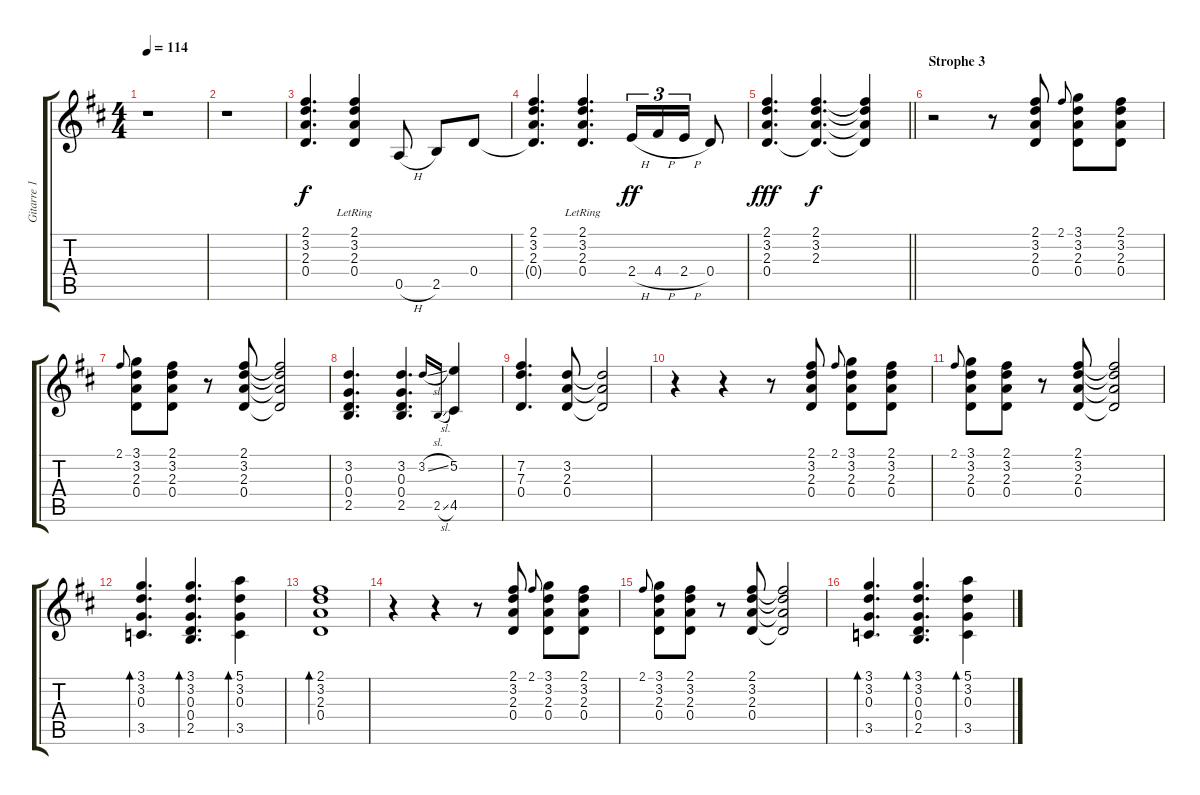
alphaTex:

\track ("Gitarre 1 - Micha" "Gitarre 1 ") {instrument acousticguitarsteel}
\staff {score tabs}
\tuning (E4 B3 G3 D3 A2 E2) {hide}
\ts (4 4)
\tempo 114
\clef g2
\ks d
r.1{dy f} |
r.1 |
(2.1 3.2 2.3 0.4).4{d} (2.1{lr} 3.2{lr} 2.3{lr} 0.4).4 0.5{h}.8 2.5.8 0.4.8 |
(2.1 3.2 2.3 0.4{t}).4{d} (2.1{lr} 3.2{lr} 2.3{lr} 0.4).4{d} 2.4{h}.16{tu (3 2) dy ff} 4.4{h}.16{tu (3 2)} 2.4{h}.16{tu (3 2)} 0.4.8 |
\barLineRight lightlight
(2.1 3.2 2.3 0.4).4{d dy fff} (2.1 3.2 2.3 0.4{t}).4{d dy f} (2.1{t} 3.2{t} 2.3{t} 0.4{t}).4 |
\section ("" "Strophe 3")
r.2 r.8 (2.1 3.2 2.3 0.4).8 2.1.8{gr onbeat} (3.1 3.2 2.3 0.4).8 (2.1 3.2 2.3 0.4).8 |
2.1.8{gr onbeat} (3.1 3.2 2.3 0.4).8 (2.1 3.2 2.3 0.4).8 r.8 (2.1 3.2 2.3 0.4).8 (2.1{t} 3.2{t} 2.3{t} 0.4{t}).2 |
(3.2 0.3 0.4 2.5).4{d} (3.2 0.3 0.4 2.5).4{d} 3.2{sl}.16{gr onbeat} 2.5{sl}.16{gr onbeat} (5.2 4.5).4 |
(7.2 7.3 0.4).4{d} (3.2 2.3 0.4).8 (3.2{t} 2.3{t} 0.4{t}).2 |
r.4 r.4 r.8 (2.1 3.2 2.3 0.4).8 2.1.8{gr onbeat} (3.1 3.2 2.3 0.4).8 (2.1 3.2 2.3 0.4).8 |
2.1.8{gr onbeat} (3.1 3.2 2.3 0.4).8 (2.1 3.2 2.3 0.4).8 r.8 (2.1 3.2 2.3 0.4).8 (2.1{t} 3.2{t} 2.3{t} 0.4{t}).2 |
(3.1 3.2 0.3 3.5).4{d bd 120} (3.1 3.2 0.3 0.4 2.5).4{d bd 120} (5.1 3.2 0.3 3.5).4{bd 120} |
(2.1 3.2 2.3 0.4).1{bd 120} |
r.4 r.4 r.8 (2.1 3.2 2.3 0.4).8 2.1.8{gr onbeat} (3.1 3.2 2.3 0.4).8 (2.1 3.2 2.3 0.4).8 |
2.1.8{gr onbeat} (3.1 3.2 2.3 0.4).8 (2.1 3.2 2.3 0.4).8 r.8 (2.1 3.2 2.3 0.4).8 (2.1{t} 3.2{t} 2.3{t} 0.4{t}).2 |
(3.1 3.2 0.3 3.5).4{d bd 120} (3.1 3.2 0.3 0.4 2.5).4{d bd 120} (5.1 3.2 0.3 3.5).4{bd 120}
